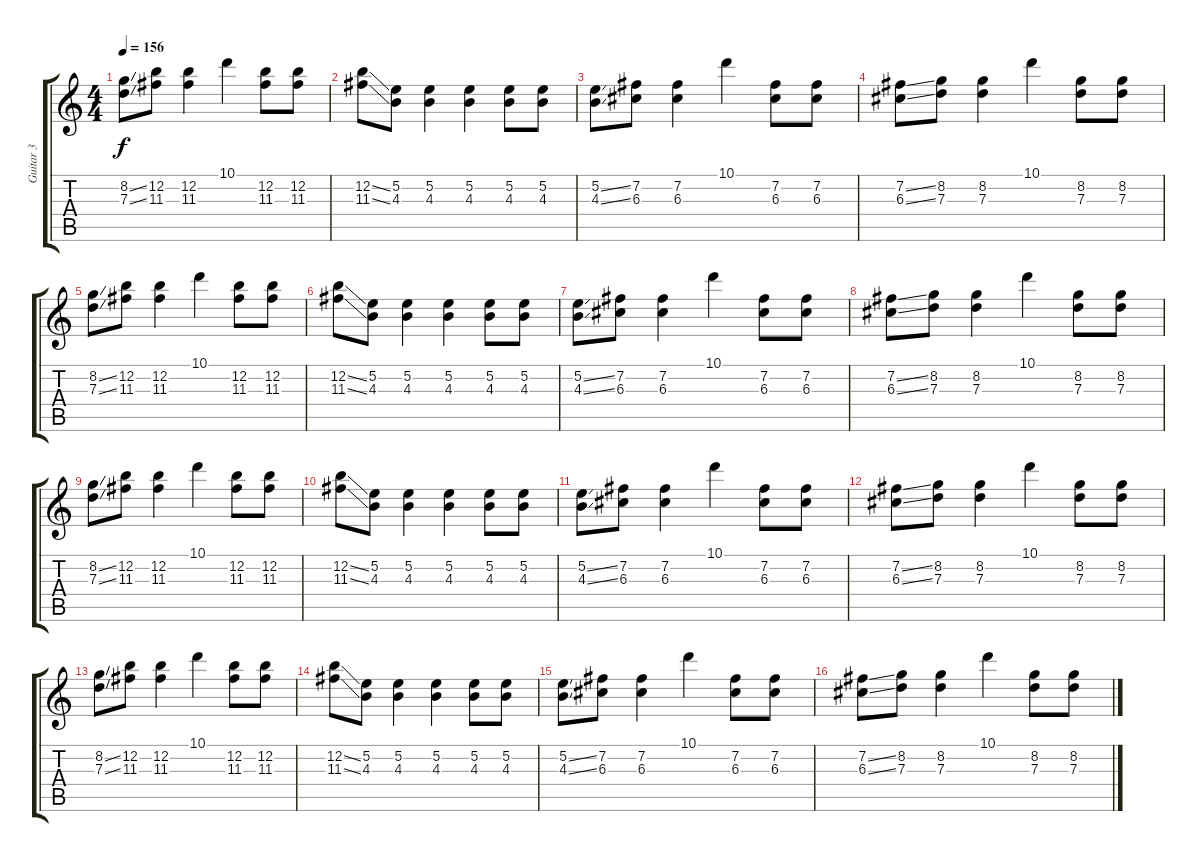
\track ("Guitar 3" "Guitar 3") {instrument distortionguitar}
\staff {score tabs}
\tuning (E4 B3 G3 D3 A2 D2) {hide}
\ts (4 4)
\tempo 156
\clef g2
\ks c
(8.2{ss} 7.3{ss}).8{dy f} (12.2 11.3).8 (12.2 11.3).4 10.1.4 (12.2 11.3).8 (12.2 11.3).8 |
(12.2{ss} 11.3{ss}).8 (5.2 4.3).8 (5.2 4.3).4 (5.2 4.3).4 (5.2 4.3).8 (5.2 4.3).8 |
(5.2{ss} 4.3{ss}).8 (7.2 6.3).8 (7.2 6.3).4 10.1.4 (7.2 6.3).8 (7.2 6.3).8 |
(7.2{ss} 6.3{ss}).8 (8.2 7.3).8 (8.2 7.3).4 10.1.4 (8.2 7.3).8 (8.2 7.3).8 |
(8.2{ss} 7.3{ss}).8 (12.2 11.3).8 (12.2 11.3).4 10.1.4 (12.2 11.3).8 (12.2 11.3).8 |
(12.2{ss} 11.3{ss}).8{volume 6} (5.2 4.3).8 (5.2 4.3).4 (5.2 4.3).4 (5.2 4.3).8 (5.2 4.3).8 |
(5.2{ss} 4.3{ss}).8 (7.2 6.3).8 (7.2 6.3).4 10.1.4 (7.2 6.3).8 (7.2 6.3).8 |
(7.2{ss} 6.3{ss}).8 (8.2 7.3).8 (8.2 7.3).4 10.1.4 (8.2 7.3).8 (8.2 7.3).8 |
(8.2{ss} 7.3{ss}).8 (12.2 11.3).8 (12.2 11.3).4 10.1.4 (12.2 11.3).8 (12.2 11.3).8 |
(12.2{ss} 11.3{ss}).8 (5.2 4.3).8 (5.2 4.3).4 (5.2 4.3).4 (5.2 4.3).8 (5.2 4.3).8 |
(5.2{ss} 4.3{ss}).8 (7.2 6.3).8 (7.2 6.3).4 10.1.4 (7.2 6.3).8 (7.2 6.3).8 |
(7.2{ss} 6.3{ss}).8 (8.2 7.3).8 (8.2 7.3).4 10.1.4 (8.2 7.3).8 (8.2 7.3).8 |
(8.2{ss} 7.3{ss}).8 (12.2 11.3).8 (12.2 11.3).4 10.1.4 (12.2 11.3).8 (12.2 11.3).8 |
(12.2{ss} 11.3{ss}).8 (5.2 4.3).8 (5.2 4.3).4 (5.2 4.3).4 (5.2 4.3).8 (5.2 4.3).8 |
(5.2{ss} 4.3{ss}).8 (7.2 6.3).8 (7.2 6.3).4 10.1.4 (7.2 6.3).8 (7.2 6.3).8 |
(7.2{ss} 6.3{ss}).8{volume 2} (8.2 7.3).8 (8.2 7.3).4 10.1.4 (8.2 7.3).8 (8.2 7.3).8
